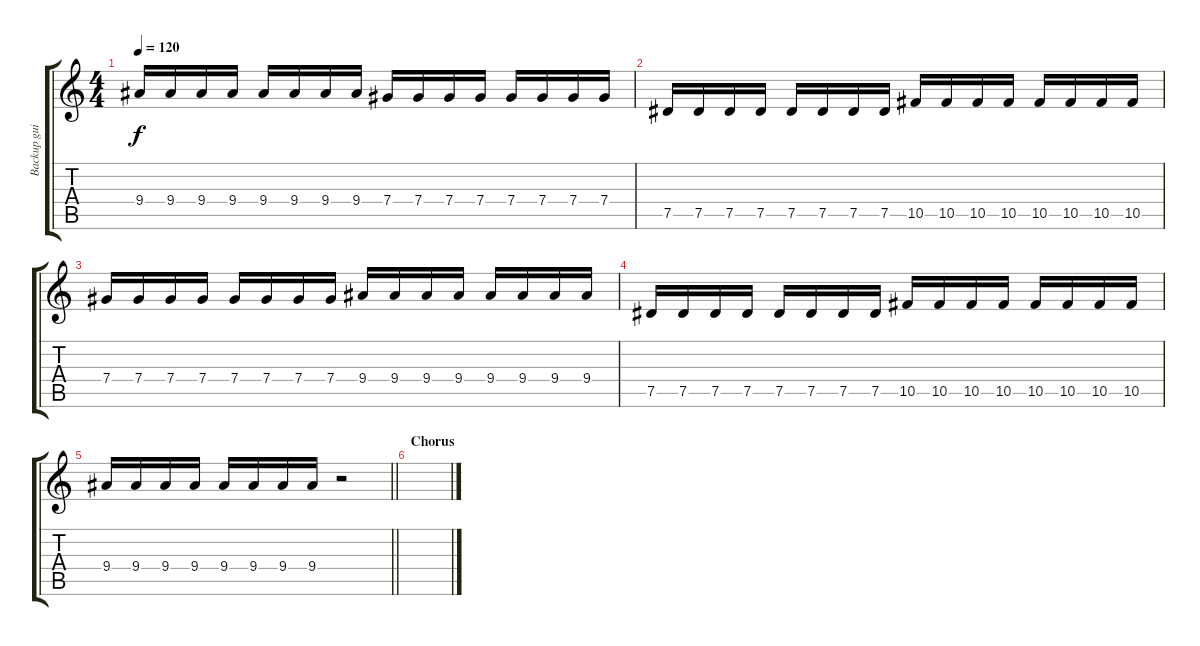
\track ("Backup guitar" "Backup gui") {instrument distortionguitar}
\staff {score tabs}
\tuning (Eb4 Bb3 Gb3 Db3 Ab2 Eb2) {hide}
\ts (4 4)
\tempo 120
\clef g2
\ks c
9.4.16{dy f} 9.4.16 9.4.16 9.4.16 9.4.16 9.4.16 9.4.16 9.4.16 7.4.16 7.4.16 7.4.16 7.4.16 7.4.16 7.4.16 7.4.16 7.4.16 |
7.5.16 7.5.16 7.5.16 7.5.16 7.5.16 7.5.16 7.5.16 7.5.16 10.5.16 10.5.16 10.5.16 10.5.16 10.5.16 10.5.16 10.5.16 10.5.16 |
7.4.16 7.4.16 7.4.16 7.4.16 7.4.16 7.4.16 7.4.16 7.4.16 9.4.16 9.4.16 9.4.16 9.4.16 9.4.16 9.4.16 9.4.16 9.4.16 |
7.5.16 7.5.16 7.5.16 7.5.16 7.5.16 7.5.16 7.5.16 7.5.16 10.5.16 10.5.16 10.5.16 10.5.16 10.5.16 10.5.16 10.5.16 10.5.16 |
\barLineRight lightlight
9.4.16 9.4.16 9.4.16 9.4.16 9.4.16 9.4.16 9.4.16 9.4.16 r.2 |
\section ("" "Chorus")
